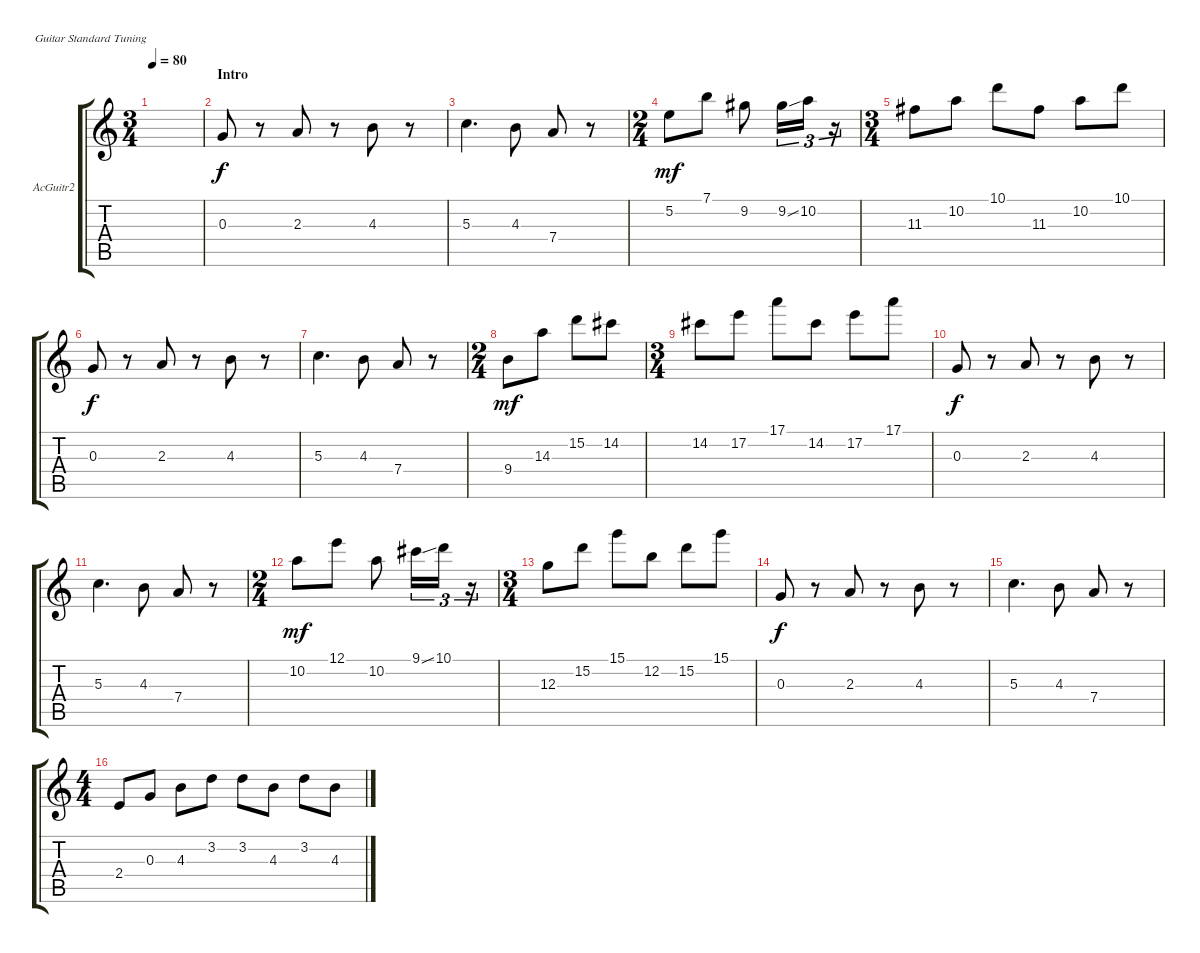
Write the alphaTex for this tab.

\bracketExtendMode groupsimilarinstruments
\firstSystemTrackNameOrientation horizontal
\otherSystemsTrackNameOrientation horizontal
\track ("Acoustic Guitar 2" "AcGuitr2") {instrument acousticguitarsteel}
\staff {score tabs}
\tuning (E4 B3 G3 D3 A2 E2)
\ts (3 4)
\beaming (8 2 2 2)
\tempo 80
\clef g2
\ks c
|
\section ("" "Intro")
0.3.8 r.8 2.3.8 r.8 4.3.8 r.8 |
5.3.4{d} 4.3.8 7.4.8 r.8 |
\ts (2 4)
\beaming (8 2 2)
5.2.8{dy mf} 7.1.8 9.2.8 9.2{ss}.16{tu (3 2)} 10.2.16{tu (3 2)} r.16{tu (3 2)} |
\ts (3 4)
\beaming (8 2 2 2)
11.3.8 10.2.8 10.1.8 11.3.8 10.2.8 10.1.8 |
0.3.8{dy f} r.8 2.3.8 r.8 4.3.8 r.8 |
5.3.4{d} 4.3.8 7.4.8 r.8 |
\ts (2 4)
\beaming (8 2 2)
9.4.8{dy mf} 14.3.8 15.2.8 14.2.8 |
\ts (3 4)
\beaming (8 2 2 2)
14.2.8 17.2.8 17.1.8 14.2.8 17.2.8 17.1.8 |
0.3.8{dy f} r.8 2.3.8 r.8 4.3.8 r.8 |
5.3.4{d} 4.3.8 7.4.8 r.8 |
\ts (2 4)
\beaming (8 2 2)
10.2.8{dy mf} 12.1.8 10.2.8 9.1{ss}.16{tu (3 2)} 10.1.16{tu (3 2)} r.16{tu (3 2)} |
\ts (3 4)
\beaming (8 2 2 2)
12.3.8 15.2.8 15.1.8 12.2.8 15.2.8 15.1.8 |
0.3.8{dy f} r.8 2.3.8 r.8 4.3.8 r.8 |
5.3.4{d} 4.3.8 7.4.8 r.8 |
\ts (4 4)
\beaming (8 2 2 2 2)
2.4.8 0.3.8 4.3.8 3.2.8 3.2.8 4.3.8 3.2.8 4.3.8
